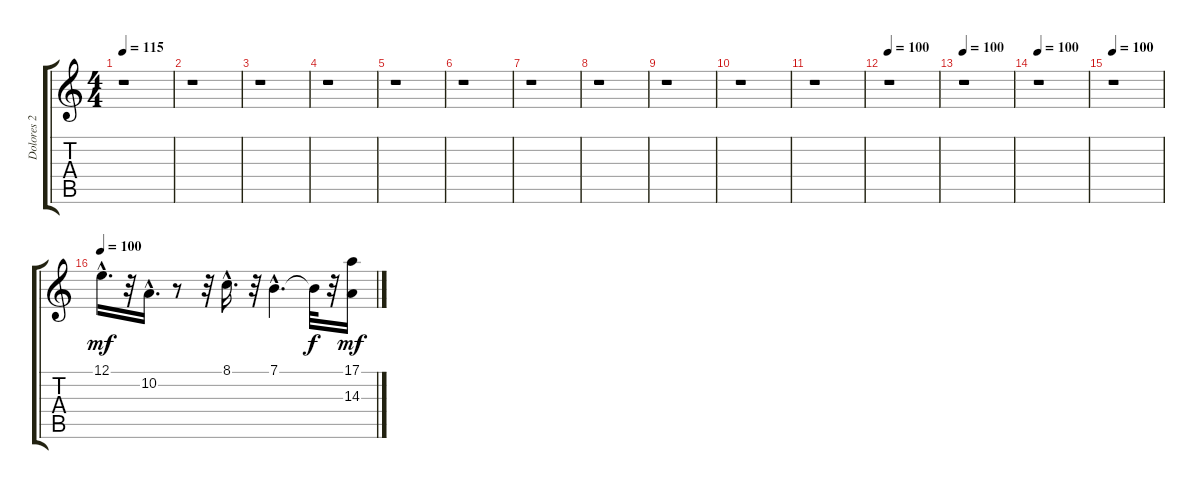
\track ("Dolores 2" "Dolores 2") {instrument pad3polysynth}
\staff {score tabs}
\tuning (E4 B3 G3 D3 A2 E2) {hide}
\ts (4 4)
\tempo 115
\clef g2
\ks c
r.1{dy mf} |
r.1 |
r.1 |
r.1 |
r.1 |
r.1 |
r.1 |
r.1 |
r.1 |
r.1 |
r.1 |
\tempo 100
r.1 |
\tempo 100
r.1 |
\tempo 100
r.1 |
\tempo 100
r.1 |
\tempo 100
12.1{hac}.16{d} r.32 10.2{hac}.16{d} r.8 r.32 8.1{hac}.16{d} r.32 7.1{hac}.4{d} 7.1{t}.32{dy f} r.32 (17.1 14.3).16{dy mf}
